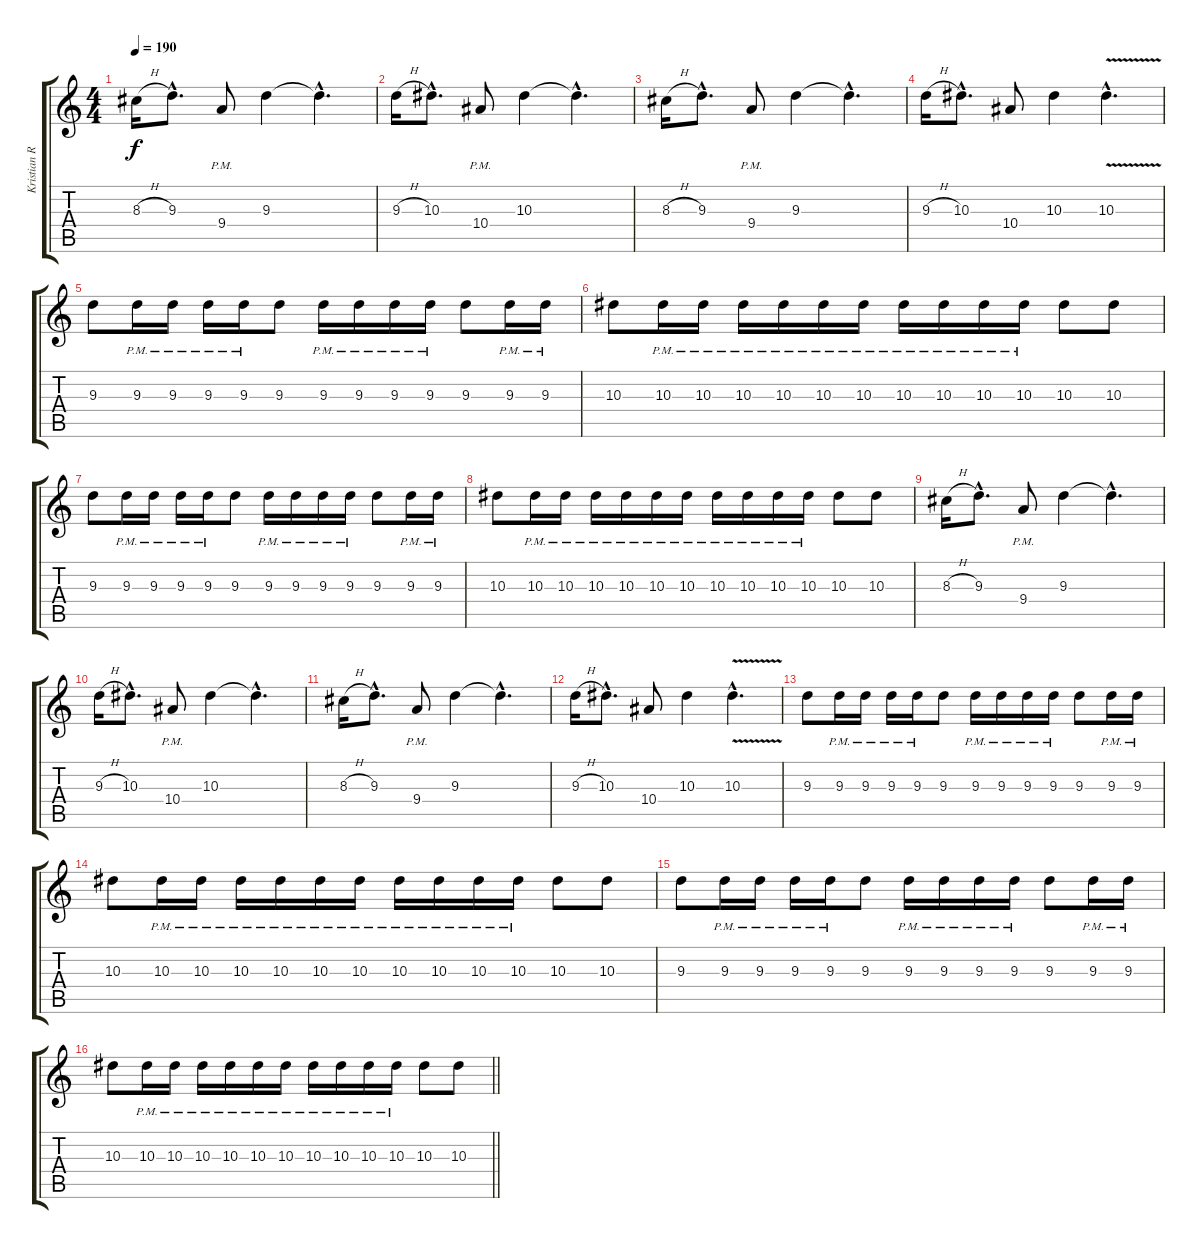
\track ("Kristian Ranta" "Kristian R") {instrument distortionguitar}
\staff {score tabs}
\tuning (D4 A3 F3 C3 G2 D2) {hide}
\ts (4 4)
\tempo 190
\clef g2
\ks c
8.3{h}.16{dy f} 9.3{hac}.8{d} 9.4{pm}.8 9.3.4 9.3{hac t}.4{d} |
9.3{h}.16 10.3{hac}.8{d} 10.4{pm}.8 10.3.4 10.3{hac t}.4{d} |
8.3{h}.16 9.3{hac}.8{d} 9.4{pm}.8 9.3.4 9.3{hac t}.4{d} |
9.3{h}.16 10.3{hac}.8{d} 10.4.8 10.3.4 10.3{v hac}.4{d} |
9.3.8 9.3{pm}.16 9.3{pm}.16 9.3{pm}.16 9.3{pm}.16 9.3.8 9.3{pm}.16 9.3{pm}.16 9.3{pm}.16 9.3{pm}.16 9.3.8 9.3{pm}.16 9.3{pm}.16 |
10.3.8 10.3{pm}.16 10.3{pm}.16 10.3{pm}.16 10.3{pm}.16 10.3{pm}.16 10.3{pm}.16 10.3{pm}.16 10.3{pm}.16 10.3{pm}.16 10.3{pm}.16 10.3.8 10.3.8 |
9.3.8 9.3{pm}.16 9.3{pm}.16 9.3{pm}.16 9.3{pm}.16 9.3.8 9.3{pm}.16 9.3{pm}.16 9.3{pm}.16 9.3{pm}.16 9.3.8 9.3{pm}.16 9.3{pm}.16 |
10.3.8 10.3{pm}.16 10.3{pm}.16 10.3{pm}.16 10.3{pm}.16 10.3{pm}.16 10.3{pm}.16 10.3{pm}.16 10.3{pm}.16 10.3{pm}.16 10.3{pm}.16 10.3.8 10.3.8 |
8.3{h}.16 9.3{hac}.8{d} 9.4{pm}.8 9.3.4 9.3{hac t}.4{d} |
9.3{h}.16 10.3{hac}.8{d} 10.4{pm}.8 10.3.4 10.3{hac t}.4{d} |
8.3{h}.16 9.3{hac}.8{d} 9.4{pm}.8 9.3.4 9.3{hac t}.4{d} |
9.3{h}.16 10.3{hac}.8{d} 10.4.8 10.3.4 10.3{v hac}.4{d} |
9.3.8 9.3{pm}.16 9.3{pm}.16 9.3{pm}.16 9.3{pm}.16 9.3.8 9.3{pm}.16 9.3{pm}.16 9.3{pm}.16 9.3{pm}.16 9.3.8 9.3{pm}.16 9.3{pm}.16 |
10.3.8 10.3{pm}.16 10.3{pm}.16 10.3{pm}.16 10.3{pm}.16 10.3{pm}.16 10.3{pm}.16 10.3{pm}.16 10.3{pm}.16 10.3{pm}.16 10.3{pm}.16 10.3.8 10.3.8 |
9.3.8 9.3{pm}.16 9.3{pm}.16 9.3{pm}.16 9.3{pm}.16 9.3.8 9.3{pm}.16 9.3{pm}.16 9.3{pm}.16 9.3{pm}.16 9.3.8 9.3{pm}.16 9.3{pm}.16 |
\barLineRight lightlight
10.3.8 10.3{pm}.16 10.3{pm}.16 10.3{pm}.16 10.3{pm}.16 10.3{pm}.16 10.3{pm}.16 10.3{pm}.16 10.3{pm}.16 10.3{pm}.16 10.3{pm}.16 10.3.8 10.3.8
